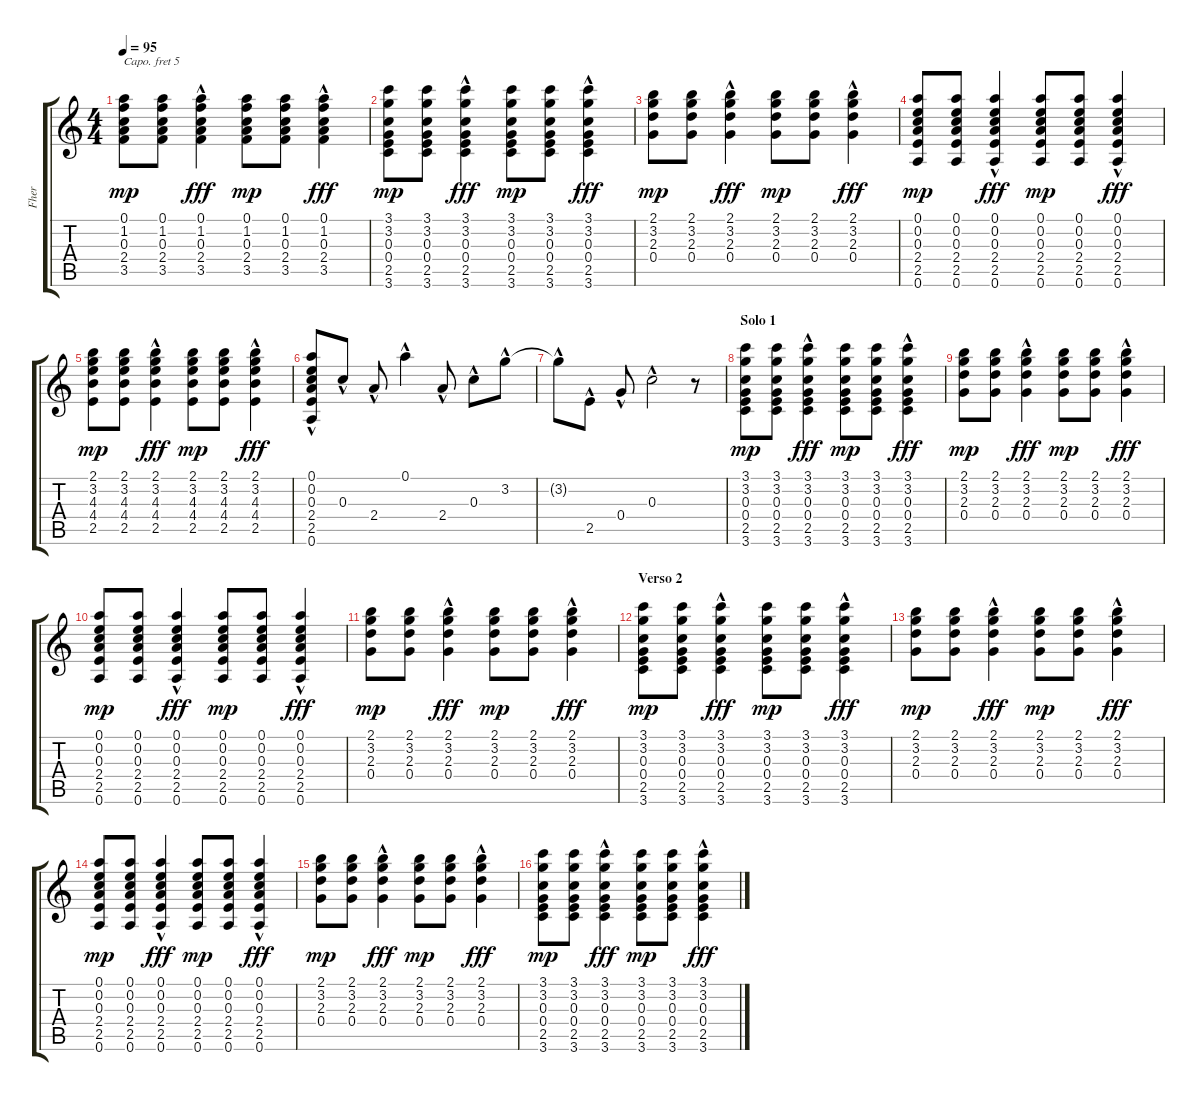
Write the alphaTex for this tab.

\track ("Fher" "Fher") {instrument electricguitarjazz}
\staff {score tabs}
\capo 5
\tuning (E4 B3 G3 D3 A2 E2) {hide}
\ts (4 4)
\tempo 95
\clef g2
\ks c
(0.1 1.2 0.3 2.4 3.5).8{dy mp} (0.1 1.2 0.3 2.4 3.5).8 (0.1{hac} 1.2{hac} 0.3{hac} 2.4{hac} 3.5{hac}).4{dy fff} (0.1 1.2 0.3 2.4 3.5).8{dy mp} (0.1 1.2 0.3 2.4 3.5).8 (0.1{hac} 1.2{hac} 0.3{hac} 2.4{hac} 3.5{hac}).4{dy fff} |
(3.1 3.2 0.3 0.4 2.5 3.6).8{dy mp} (3.1 3.2 0.3 0.4 2.5 3.6).8 (3.1{hac} 3.2{hac} 0.3{hac} 0.4{hac} 2.5{hac} 3.6{hac}).4{dy fff} (3.1 3.2 0.3 0.4 2.5 3.6).8{dy mp} (3.1 3.2 0.3 0.4 2.5 3.6).8 (3.1{hac} 3.2{hac} 0.3{hac} 0.4{hac} 2.5{hac} 3.6{hac}).4{dy fff} |
(2.1 3.2 2.3 0.4).8{dy mp} (2.1 3.2 2.3 0.4).8 (2.1{hac} 3.2{hac} 2.3{hac} 0.4{hac}).4{dy fff} (2.1 3.2 2.3 0.4).8{dy mp} (2.1 3.2 2.3 0.4).8 (2.1{hac} 3.2{hac} 2.3{hac} 0.4{hac}).4{dy fff} |
(0.1 0.2 0.3 2.4 2.5 0.6).8{dy mp} (0.1 0.2 0.3 2.4 2.5 0.6).8 (0.1{hac} 0.2{hac} 0.3{hac} 2.4{hac} 2.5{hac} 0.6{hac}).4{dy fff} (0.1 0.2 0.3 2.4 2.5 0.6).8{dy mp} (0.1 0.2 0.3 2.4 2.5 0.6).8 (0.1{hac} 0.2{hac} 0.3{hac} 2.4{hac} 2.5{hac} 0.6{hac}).4{dy fff} |
(2.1 3.2 4.3 4.4 2.5).8{dy mp} (2.1 3.2 4.3 4.4 2.5).8 (2.1{hac} 3.2{hac} 4.3{hac} 4.4{hac} 2.5{hac}).4{dy fff} (2.1 3.2 4.3 4.4 2.5).8{dy mp} (2.1 3.2 4.3 4.4 2.5).8 (2.1{hac} 3.2{hac} 4.3{hac} 4.4{hac} 2.5{hac}).4{dy fff} |
(0.1{hac} 0.2{hac} 0.3{hac} 2.4{hac} 2.5{hac} 0.6{hac}).8 0.3{hac}.8 2.4{hac}.8 0.1{hac}.4 2.4{hac}.8 0.3{hac}.8 3.2{hac}.8 |
3.2{hac t}.8 2.5{hac}.8 0.4{hac}.8 0.3{hac}.2 r.8 |
\section ("" "Solo 1")
(3.1 3.2 0.3 0.4 2.5 3.6).8{dy mp} (3.1 3.2 0.3 0.4 2.5 3.6).8 (3.1{hac} 3.2{hac} 0.3{hac} 0.4{hac} 2.5{hac} 3.6{hac}).4{dy fff} (3.1 3.2 0.3 0.4 2.5 3.6).8{dy mp} (3.1 3.2 0.3 0.4 2.5 3.6).8 (3.1{hac} 3.2{hac} 0.3{hac} 0.4{hac} 2.5{hac} 3.6{hac}).4{dy fff} |
(2.1 3.2 2.3 0.4).8{dy mp} (2.1 3.2 2.3 0.4).8 (2.1{hac} 3.2{hac} 2.3{hac} 0.4{hac}).4{dy fff} (2.1 3.2 2.3 0.4).8{dy mp} (2.1 3.2 2.3 0.4).8 (2.1{hac} 3.2{hac} 2.3{hac} 0.4{hac}).4{dy fff} |
(0.1 0.2 0.3 2.4 2.5 0.6).8{dy mp} (0.1 0.2 0.3 2.4 2.5 0.6).8 (0.1{hac} 0.2{hac} 0.3{hac} 2.4{hac} 2.5{hac} 0.6{hac}).4{dy fff} (0.1 0.2 0.3 2.4 2.5 0.6).8{dy mp} (0.1 0.2 0.3 2.4 2.5 0.6).8 (0.1{hac} 0.2{hac} 0.3{hac} 2.4{hac} 2.5{hac} 0.6{hac}).4{dy fff} |
(2.1 3.2 2.3 0.4).8{dy mp} (2.1 3.2 2.3 0.4).8 (2.1{hac} 3.2{hac} 2.3{hac} 0.4{hac}).4{dy fff} (2.1 3.2 2.3 0.4).8{dy mp} (2.1 3.2 2.3 0.4).8 (2.1{hac} 3.2{hac} 2.3{hac} 0.4{hac}).4{dy fff} |
\section ("" "Verso 2")
(3.1 3.2 0.3 0.4 2.5 3.6).8{dy mp} (3.1 3.2 0.3 0.4 2.5 3.6).8 (3.1{hac} 3.2{hac} 0.3{hac} 0.4{hac} 2.5{hac} 3.6{hac}).4{dy fff} (3.1 3.2 0.3 0.4 2.5 3.6).8{dy mp} (3.1 3.2 0.3 0.4 2.5 3.6).8 (3.1{hac} 3.2{hac} 0.3{hac} 0.4{hac} 2.5{hac} 3.6{hac}).4{dy fff} |
(2.1 3.2 2.3 0.4).8{dy mp} (2.1 3.2 2.3 0.4).8 (2.1{hac} 3.2{hac} 2.3{hac} 0.4{hac}).4{dy fff} (2.1 3.2 2.3 0.4).8{dy mp} (2.1 3.2 2.3 0.4).8 (2.1{hac} 3.2{hac} 2.3{hac} 0.4{hac}).4{dy fff} |
(0.1 0.2 0.3 2.4 2.5 0.6).8{dy mp} (0.1 0.2 0.3 2.4 2.5 0.6).8 (0.1{hac} 0.2{hac} 0.3{hac} 2.4{hac} 2.5{hac} 0.6{hac}).4{dy fff} (0.1 0.2 0.3 2.4 2.5 0.6).8{dy mp} (0.1 0.2 0.3 2.4 2.5 0.6).8 (0.1{hac} 0.2{hac} 0.3{hac} 2.4{hac} 2.5{hac} 0.6{hac}).4{dy fff} |
(2.1 3.2 2.3 0.4).8{dy mp} (2.1 3.2 2.3 0.4).8 (2.1{hac} 3.2{hac} 2.3{hac} 0.4{hac}).4{dy fff} (2.1 3.2 2.3 0.4).8{dy mp} (2.1 3.2 2.3 0.4).8 (2.1{hac} 3.2{hac} 2.3{hac} 0.4{hac}).4{dy fff} |
(3.1 3.2 0.3 0.4 2.5 3.6).8{dy mp} (3.1 3.2 0.3 0.4 2.5 3.6).8 (3.1{hac} 3.2{hac} 0.3{hac} 0.4{hac} 2.5{hac} 3.6{hac}).4{dy fff} (3.1 3.2 0.3 0.4 2.5 3.6).8{dy mp} (3.1 3.2 0.3 0.4 2.5 3.6).8 (3.1{hac} 3.2{hac} 0.3{hac} 0.4{hac} 2.5{hac} 3.6{hac}).4{dy fff}
